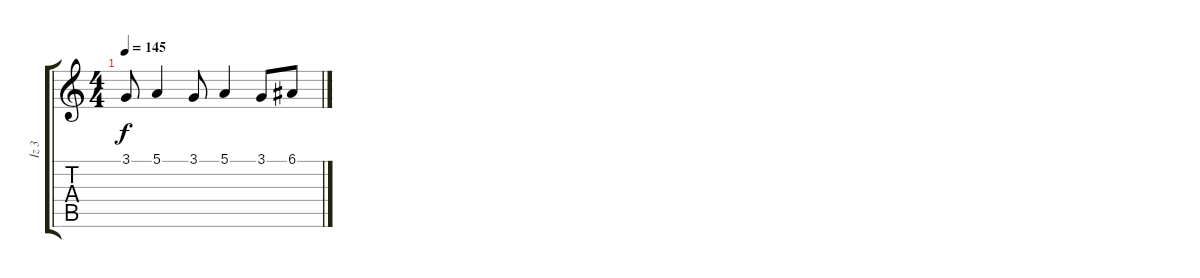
\track ("İz 3" "İz 3") {instrument fx6goblins}
\staff {score tabs}
\tuning (E4 B3 G3 D3 A2 E2) {hide}
\ts (4 4)
\tempo 145
\clef g2
\ks c
3.1.8{dy f} 5.1.4 3.1.8 5.1.4 3.1.8{beam merge} 6.1.8
